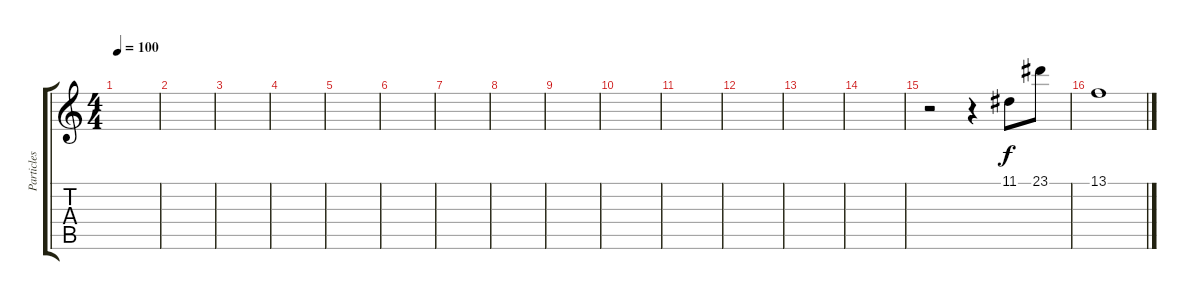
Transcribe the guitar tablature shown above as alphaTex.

\track ("Particles" "Particles") {instrument acousticgrandpiano}
\staff {score tabs}
\tuning (E4 B3 G3 D3 A2 E2) {hide}
\ts (4 4)
\tempo 100
\clef g2
\ks c
|
|
|
|
|
|
|
|
|
|
|
|
|
|
r.2 r.4 11.1.8 23.1.8 |
13.1.1
